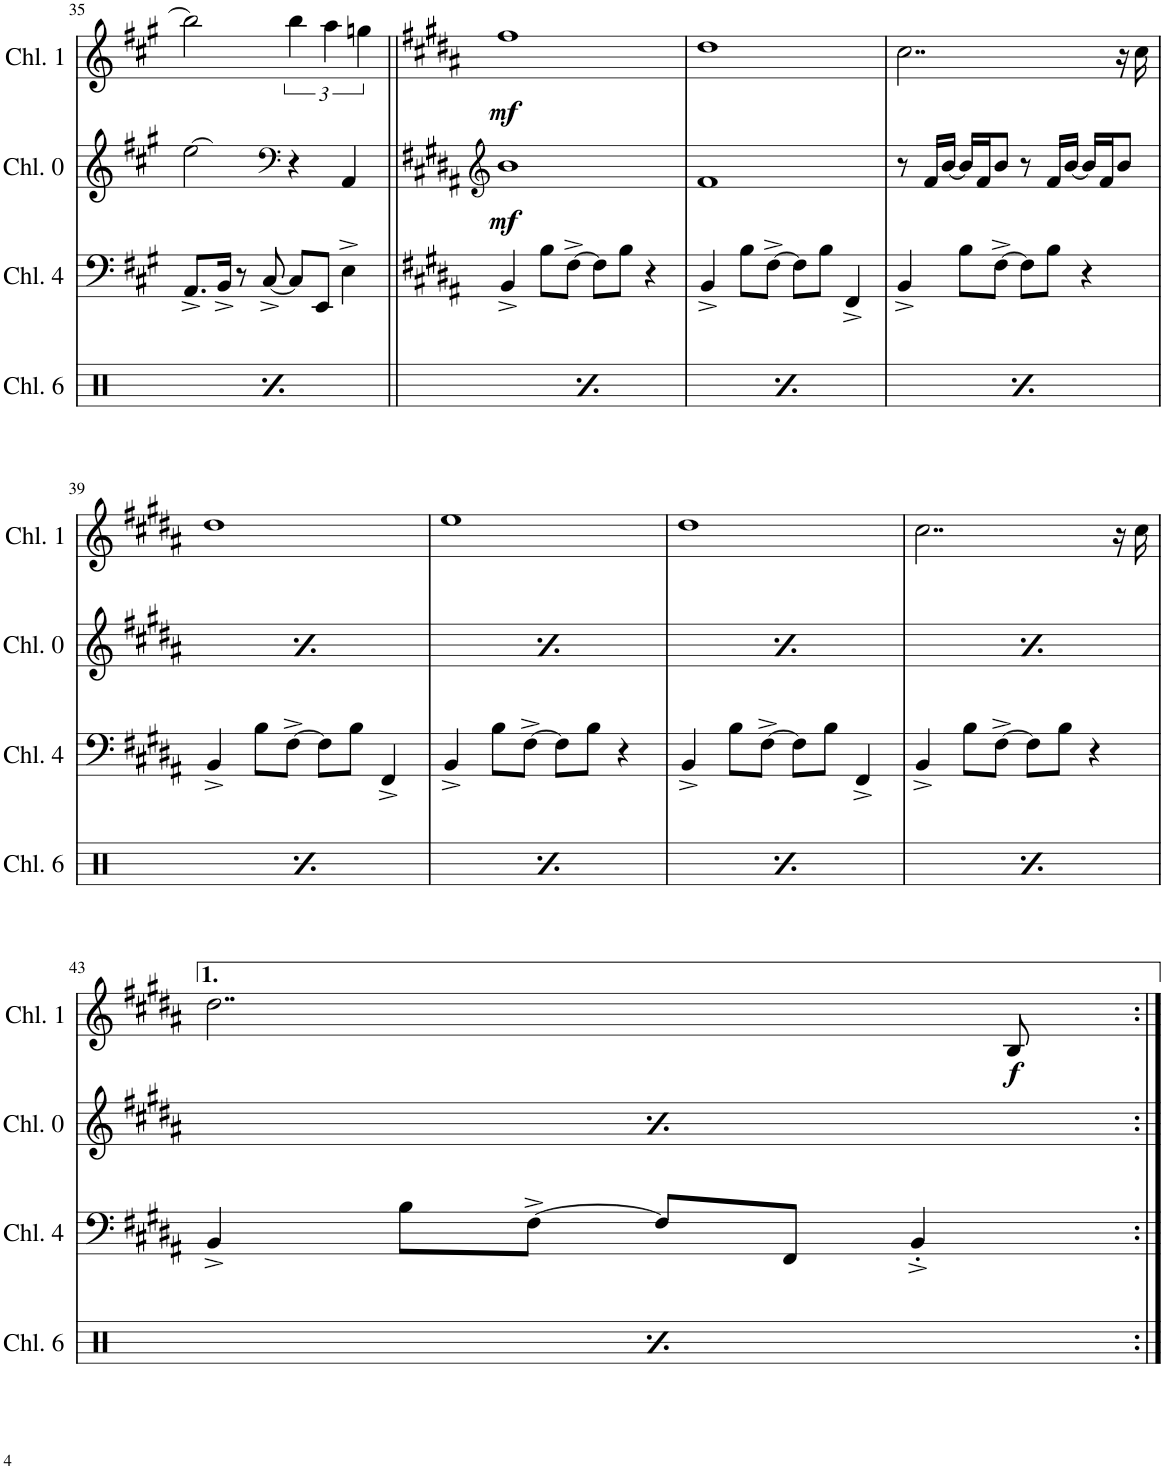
**kern	**dynam	**kern	**kern	**dynam	**kern	**dynam
*part4	*part4	*part3	*part2	*part2	*part1	*part1
*staff4	*staff4	*staff3	*staff2	*staff2	*staff1	*staff1
*I"Channel 6	*	*I"Channel 4	*I"Channel 0	*	*I"Channel 1	*
*I'Chl. 6	*	*I'Chl. 4	*I'Chl. 0	*	*I'Chl. 1	*
!!LO:PB:g=z
*clefX	*	*clefF4	*clefF4	*	*clefG2	*
*k[]	*	*k[f#c#g#]	*k[f#c#g#]	*	*k[f#c#g#]	*
*M4/4	*	*M4/4	*M4/4	*	*M4/4	*
*met(c)	*	*met(c)	*met(c)	*	*met(c)	*
=35	=35	=35	=35	=35	=35	=35
!	!LO:DY:b	!	!	!	!	!
8Rd\L	p	8.AA^/L	2ee\	.	2bb\]	.
8Rd\	.	.	.	.	.	.
.	.	16BB^/Jk	.	.	.	.
8Rd\	.	8r	.	.	.	.
8Rd\J	.	[8C#^/	.	.	.	.
*	*	*	*clefF4	*	*	*
8Rd\L	.	8C#/L]	4r	.	6bb\	.
8Rd\	.	8EE/J	.	.	.	.
.	.	.	.	.	6aa\	.
8Rd\	.	4E^\	4AA/	.	.	.
.	.	.	.	.	6ggn\	.
8Rd\J	.	.	.	.	.	.
=36||	=36||	=36||	=36||	=36||	=36||	=36||
*	*	*	*clefG2	*	*	*
*	*	*k[f#c#g#d#a#]	*k[f#c#g#d#a#]	*	*k[f#c#g#d#a#]	*
!	!LO:DY:b	!	!	!LO:DY:b	!	!LO:DY:b
8Rd\L	p	4BB^/	1b	mf	1ff#	mf
8Rd\	.	.	.	.	.	.
8Rd\	.	8B\L	.	.	.	.
8Rd\J	.	[8F#^\J	.	.	.	.
8Rd\L	.	8F#\L]	.	.	.	.
8Rd\	.	8B\J	.	.	.	.
8Rd\	.	4r	.	.	.	.
8Rd\J	.	.	.	.	.	.
=37	=37	=37	=37	=37	=37	=37
!	!LO:DY:b	!	!	!	!	!
8Rd\L	p	4BB^/	1f#	.	1dd#	.
8Rd\	.	.	.	.	.	.
8Rd\	.	8B\L	.	.	.	.
8Rd\J	.	[8F#^\J	.	.	.	.
8Rd\L	.	8F#\L]	.	.	.	.
8Rd\	.	8B\J	.	.	.	.
8Rd\	.	4FF#^/	.	.	.	.
8Rd\J	.	.	.	.	.	.
=38	=38	=38	=38	=38	=38	=38
!	!LO:DY:b	!	!	!	!	!
8Rd\L	p	4BB^/	8r	.	2..cc#\	.
8Rd\	.	.	16f#/LL	.	.	.
.	.	.	[16b/JJ	.	.	.
8Rd\	.	8B\L	16b/LL]	.	.	.
.	.	.	16f#/J	.	.	.
8Rd\J	.	[8F#^\J	8b/J	.	.	.
8Rd\L	.	8F#\L]	8r	.	.	.
8Rd\	.	8B\J	16f#/LL	.	.	.
.	.	.	[16b/JJ	.	.	.
8Rd\	.	4r	16b/LL]	.	.	.
.	.	.	16f#/J	.	.	.
8Rd\J	.	.	8b/J	.	16r	.
.	.	.	.	.	16cc#\	.
!!LO:LB:g=z
=39	=39	=39	=39	=39	=39	=39
!	!LO:DY:b	!	!	!	!	!
8Rd\L	p	4BB^/	8r	.	1dd#	.
8Rd\	.	.	16f#/LL	.	.	.
.	.	.	[16b/JJ	.	.	.
8Rd\	.	8B\L	16b/LL]	.	.	.
.	.	.	16f#/J	.	.	.
8Rd\J	.	[8F#^\J	8b/J	.	.	.
8Rd\L	.	8F#\L]	8r	.	.	.
8Rd\	.	8B\J	16f#/LL	.	.	.
.	.	.	[16b/JJ	.	.	.
8Rd\	.	4FF#^/	16b/LL]	.	.	.
.	.	.	16f#/J	.	.	.
8Rd\J	.	.	8b/J	.	.	.
=40	=40	=40	=40	=40	=40	=40
!	!LO:DY:b	!	!	!	!	!
8Rd\L	p	4BB^/	8r	.	1ee	.
8Rd\	.	.	16f#/LL	.	.	.
.	.	.	[16b/JJ	.	.	.
8Rd\	.	8B\L	16b/LL]	.	.	.
.	.	.	16f#/J	.	.	.
8Rd\J	.	[8F#^\J	8b/J	.	.	.
8Rd\L	.	8F#\L]	8r	.	.	.
8Rd\	.	8B\J	16f#/LL	.	.	.
.	.	.	[16b/JJ	.	.	.
8Rd\	.	4r	16b/LL]	.	.	.
.	.	.	16f#/J	.	.	.
8Rd\J	.	.	8b/J	.	.	.
=41	=41	=41	=41	=41	=41	=41
!	!LO:DY:b	!	!	!	!	!
8Rd\L	p	4BB^/	8r	.	1dd#	.
8Rd\	.	.	16f#/LL	.	.	.
.	.	.	[16b/JJ	.	.	.
8Rd\	.	8B\L	16b/LL]	.	.	.
.	.	.	16f#/J	.	.	.
8Rd\J	.	[8F#^\J	8b/J	.	.	.
8Rd\L	.	8F#\L]	8r	.	.	.
8Rd\	.	8B\J	16f#/LL	.	.	.
.	.	.	[16b/JJ	.	.	.
8Rd\	.	4FF#^/	16b/LL]	.	.	.
.	.	.	16f#/J	.	.	.
8Rd\J	.	.	8b/J	.	.	.
=42	=42	=42	=42	=42	=42	=42
!	!LO:DY:b	!	!	!	!	!
8Rd\L	p	4BB^/	8r	.	2..cc#\	.
8Rd\	.	.	16f#/LL	.	.	.
.	.	.	[16b/JJ	.	.	.
8Rd\	.	8B\L	16b/LL]	.	.	.
.	.	.	16f#/J	.	.	.
8Rd\J	.	[8F#^\J	8b/J	.	.	.
8Rd\L	.	8F#\L]	8r	.	.	.
8Rd\	.	8B\J	16f#/LL	.	.	.
.	.	.	[16b/JJ	.	.	.
8Rd\	.	4r	16b/LL]	.	.	.
.	.	.	16f#/J	.	.	.
8Rd\J	.	.	8b/J	.	16r	.
.	.	.	.	.	16cc#\	.
!!LO:LB:g=z
=43	=43	=43	=43	=43	=43	=43
!	!LO:DY:b	!	!	!	!	!
8Rd\L	p	4BB^/	8r	.	2..dd#\	.
8Rd\	.	.	16f#/LL	.	.	.
.	.	.	[16b/JJ	.	.	.
8Rd\	.	8B\L	16b/LL]	.	.	.
.	.	.	16f#/J	.	.	.
8Rd\J	.	[8F#^\J	8b/J	.	.	.
8Rd\L	.	8F#/L]	8r	.	.	.
8Rd\	.	8FF#/J	16f#/LL	.	.	.
.	.	.	[16b/JJ	.	.	.
8Rd\	.	4BB'^/	16b/LL]	.	.	.
.	.	.	16f#/J	.	.	.
!	!	!	!	!	!	!LO:DY:b
8Rd\J	.	.	8b/J	.	8B/	f
=:|!	=:|!	=:|!	=:|!	=:|!	=:|!	=:|!
*-	*-	*-	*-	*-	*-	*-
